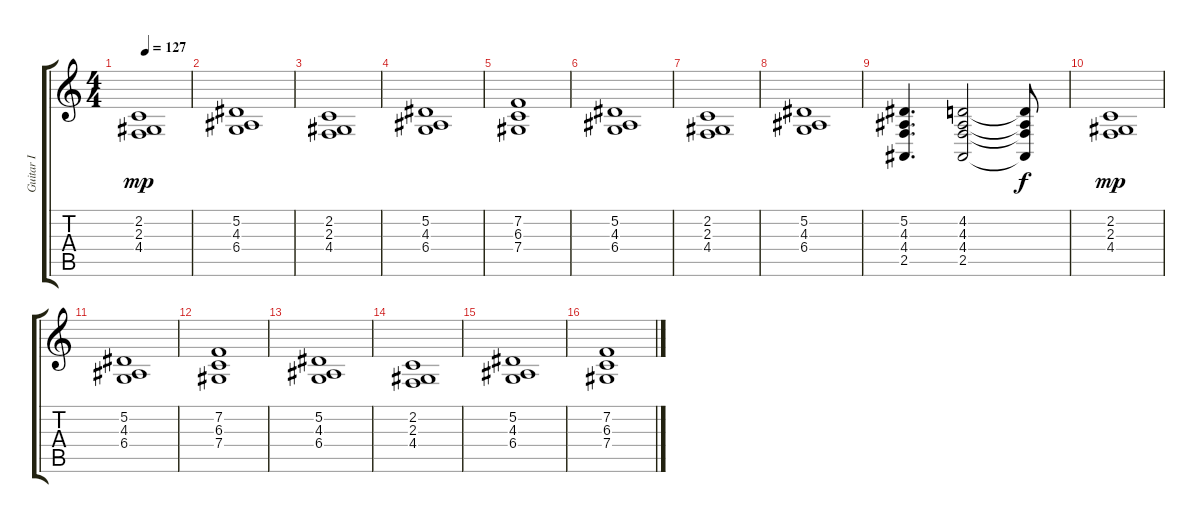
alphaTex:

\track ("Guitar I" "Guitar I") {instrument stringensemble1}
\staff {score tabs}
\tuning (Eb4 Bb3 Gb3 Db3 Ab2 Eb2) {hide}
\ts (4 4)
\tempo 127
\clef g2
\ks c
(2.2 2.3 4.4).1{dy mp} |
(5.2 4.3 6.4).1 |
(2.2 2.3 4.4).1 |
(5.2 4.3 6.4).1 |
(7.2 6.3 7.4).1 |
(5.2 4.3 6.4).1 |
(2.2 2.3 4.4).1 |
(5.2 4.3 6.4).1 |
(5.2 4.3 4.4 2.5).4{d} (4.2 4.3 4.4 2.5).2 (4.2{t} 4.3{t} 4.4{t} 2.5{t}).8{dy f} |
(2.2 2.3 4.4).1{dy mp} |
(5.2 4.3 6.4).1 |
(7.2 6.3 7.4).1 |
(5.2 4.3 6.4).1 |
(2.2 2.3 4.4).1 |
(5.2 4.3 6.4).1 |
(7.2 6.3 7.4).1
